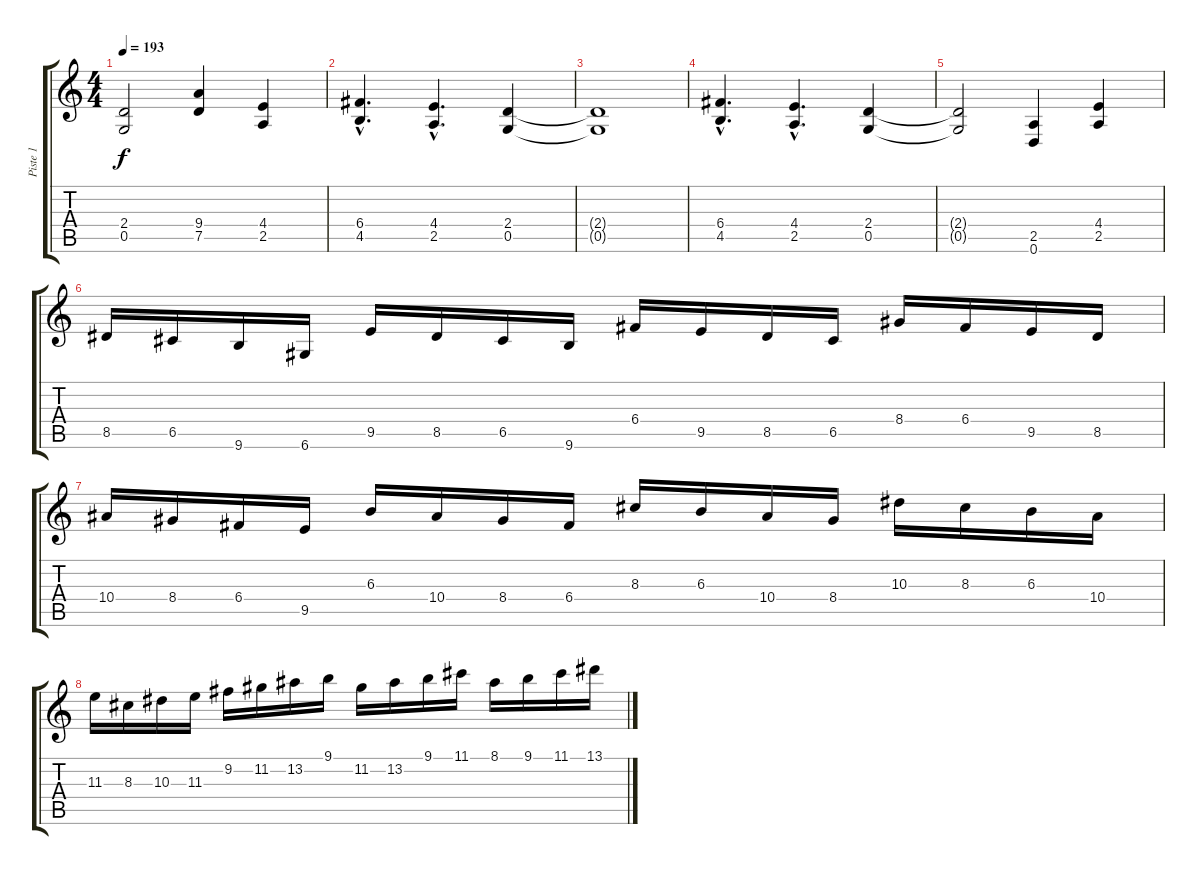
\track ("Piste 1" "Piste 1") {instrument distortionguitar}
\staff {score tabs}
\tuning (D4 A3 F3 C3 G2 D2) {hide}
\ts (4 4)
\tempo 193
\clef g2
\ks c
(2.4{t} 0.5{t}).2{dy f} (9.4 7.5).4 (4.4 2.5).4 |
(6.4{hac} 4.5{hac}).4{d} (4.4{hac} 2.5{hac}).4{d} (2.4 0.5).4 |
(2.4{t} 0.5{t}).1 |
(6.4{hac} 4.5{hac}).4{d} (4.4{hac} 2.5{hac}).4{d} (2.4 0.5).4 |
(2.4{t} 0.5{t}).2 (2.5 0.6).4 (4.4 2.5).4 |
8.5.16 6.5.16 9.6.16 6.6.16 9.5.16 8.5.16 6.5.16 9.6.16 6.4.16 9.5.16 8.5.16 6.5.16 8.4.16 6.4.16 9.5.16 8.5.16 |
10.4.16 8.4.16 6.4.16 9.5.16 6.3.16 10.4.16 8.4.16 6.4.16 8.3.16 6.3.16 10.4.16 8.4.16 10.3.16 8.3.16 6.3.16 10.4.16 |
11.3.16 8.3.16 10.3.16 11.3.16 9.2.16 11.2.16 13.2.16 9.1.16 11.2.16 13.2.16 9.1.16 11.1.16 8.1.16 9.1.16 11.1.16 13.1.16
